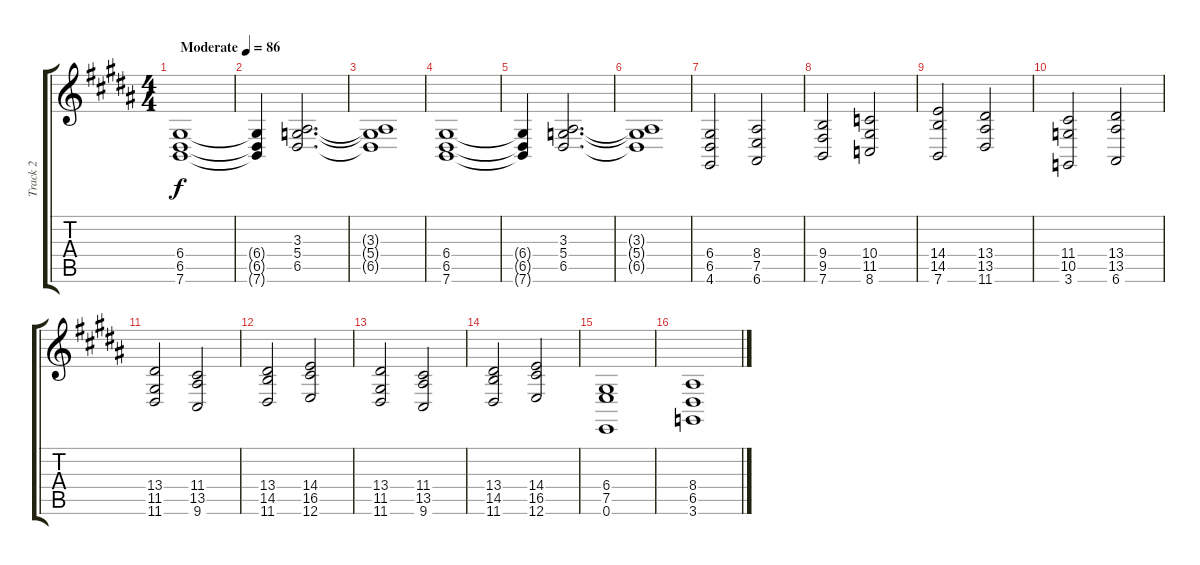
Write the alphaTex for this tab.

\track ("Track 2" "Track 2") {instrument churchorgan}
\staff {score tabs}
\tuning (E4 B3 G3 D3 A2 E2) {hide}
\ts (4 4)
\tempo (86 "Moderate")
\clef g2
\ks b
(6.4 6.5 7.6).1{dy f instrument churchorgan} |
(6.4{t} 6.5{t} 7.6{t}).4 (3.3 5.4 6.5).2{d} |
(3.3{t} 5.4{t} 6.5{t}).1 |
(6.4 6.5 7.6).1 |
(6.4{t} 6.5{t} 7.6{t}).4 (3.3 5.4 6.5).2{d} |
(3.3{t} 5.4{t} 6.5{t}).1 |
(6.4 6.5 4.6).2{instrument stringensemble2} (8.4 7.5 6.6).2 |
(9.4 9.5 7.6).2 (10.4 11.5 8.6).2 |
(14.4 14.5 7.6).2 (13.4 13.5 11.6).2 |
(11.4 10.5 3.6).2 (13.4 13.5 6.6).2 |
(13.4 11.5 11.6).2 (11.4 13.5 9.6).2 |
(13.4 14.5 11.6).2 (14.4 16.5 12.6).2 |
(13.4 11.5 11.6).2 (11.4 13.5 9.6).2 |
(13.4 14.5 11.6).2 (14.4 16.5 12.6).2 |
(6.4 7.5 0.6).1 |
(8.4 6.5 3.6).1
